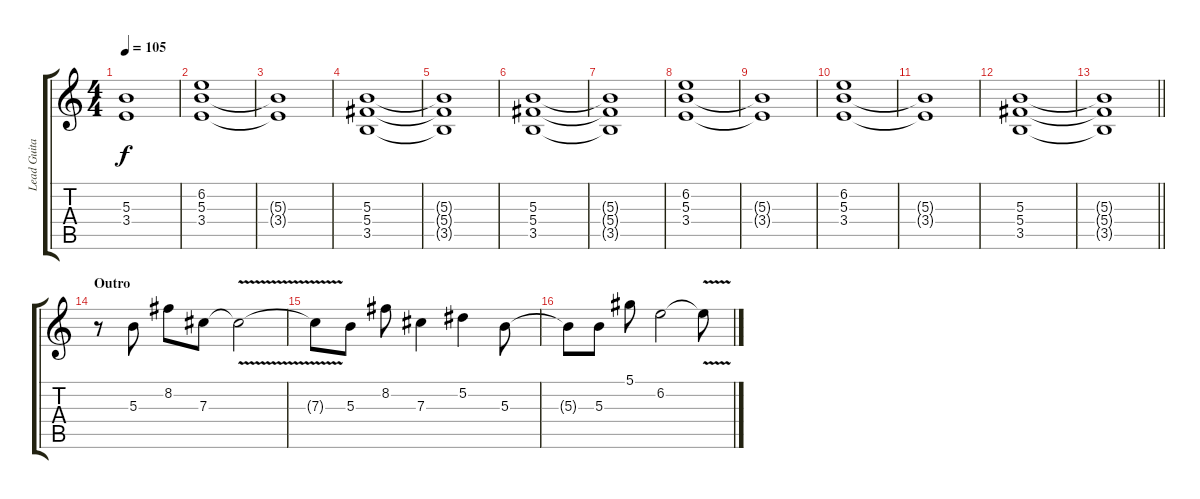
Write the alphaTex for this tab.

\track ("Lead Guitar" "Lead Guita") {instrument distortionguitar}
\staff {score tabs}
\tuning (Eb4 Bb3 Gb3 Db3 Ab2 Eb2) {hide}
\ts (4 4)
\tempo 105
\clef g2
\ks c
(5.3{t} 3.4{t}).1{dy f} |
(6.2 5.3 3.4).1 |
(5.3{t} 3.4{t}).1 |
(5.3 5.4 3.5).1 |
(5.3{t} 5.4{t} 3.5{t}).1 |
(5.3 5.4 3.5).1 |
(5.3{t} 5.4{t} 3.5{t}).1 |
(6.2 5.3 3.4).1 |
(5.3{t} 3.4{t}).1 |
(6.2 5.3 3.4).1 |
(5.3{t} 3.4{t}).1 |
(5.3 5.4 3.5).1 |
\barLineRight lightlight
(5.3{t} 5.4{t} 3.5{t}).1 |
\section ("" "Outro")
r.8{volume 8} 5.3.8 8.2.8 7.3.8 7.3{v t}.2 |
7.3{t}.8 5.3.8 8.2.8 7.3.4 5.2.4 5.3.8 |
5.3{t}.8 5.3.8 5.1.8 6.2.2 6.2{v t}.8
